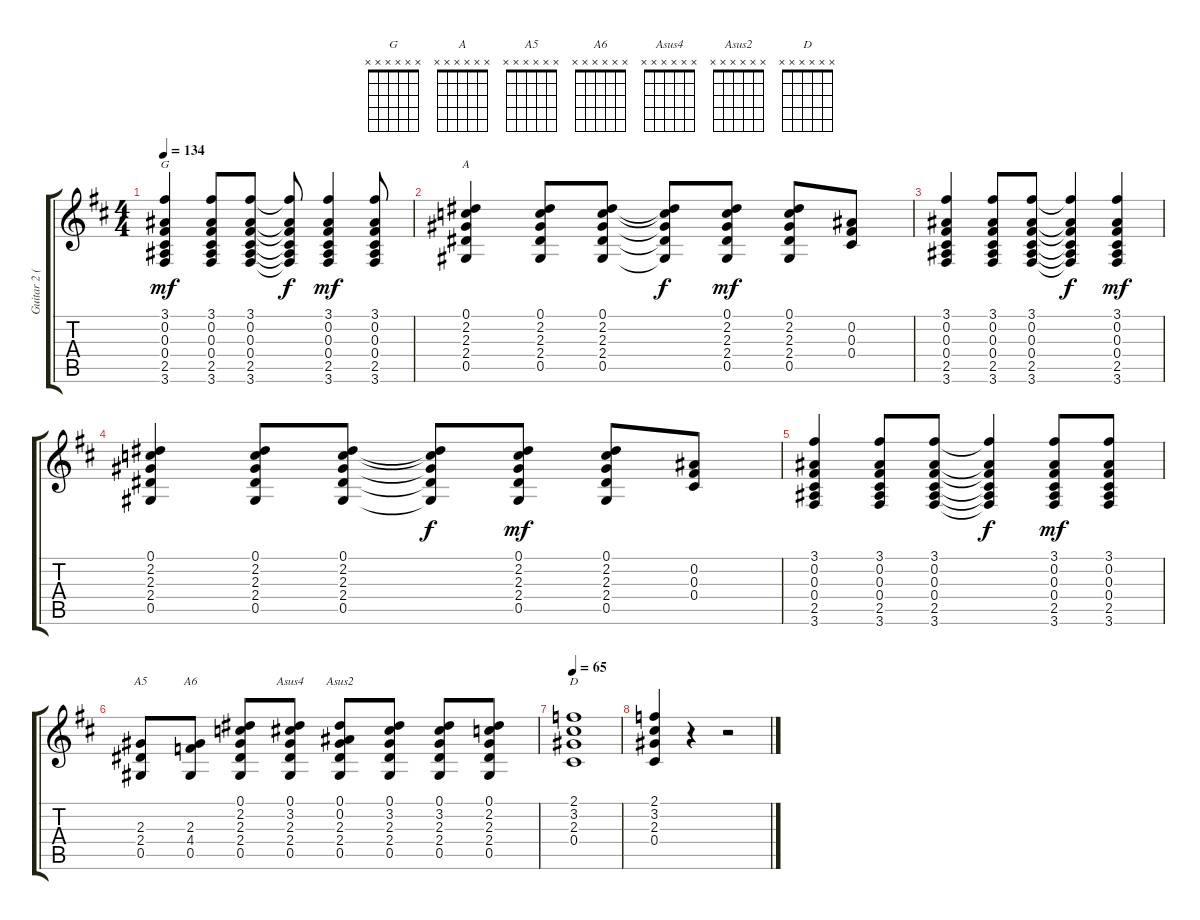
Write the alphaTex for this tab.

\track ("Guitar 2 (Izzy)" "Guitar 2 (") {instrument acousticguitarsteel}
\staff {score tabs}
\tuning (Eb4 Bb3 Gb3 Db3 Ab2 Eb2) {hide}
\chord ("G" x x x x x x)
\chord ("A" x x x x x x)
\chord ("A5" x x x x x x)
\chord ("A6" x x x x x x)
\chord ("Asus4" x x x x x x)
\chord ("Asus2" x x x x x x)
\chord ("D" x x x x x x)
\ts (4 4)
\tempo 134
\clef g2
\ks d
(3.1 0.2 0.3 0.4 2.5 3.6).4{ch "G" dy mf} (3.1 0.2 0.3 0.4 2.5 3.6).8 (3.1 0.2 0.3 0.4 2.5 3.6).8 (3.1{t} 0.2{t} 0.3{t} 0.4{t} 2.5{t} 3.6{t}).8{dy f} (3.1 0.2 0.3 0.4 2.5 3.6).4{dy mf} (3.1 0.2 0.3 0.4 2.5 3.6).8 |
(0.1 2.2 2.3 2.4 0.5).4{ch "A"} (0.1 2.2 2.3 2.4 0.5).8 (0.1 2.2 2.3 2.4 0.5).8 (0.1{t} 2.2{t} 2.3{t} 2.4{t} 0.5{t}).8{dy f} (0.1 2.2 2.3 2.4 0.5).8{dy mf} (0.1 2.2 2.3 2.4 0.5).8 (0.2 0.3 0.4).8 |
(3.1 0.2 0.3 0.4 2.5 3.6).4 (3.1 0.2 0.3 0.4 2.5 3.6).8 (3.1 0.2 0.3 0.4 2.5 3.6).8 (3.1{t} 0.2{t} 0.3{t} 0.4{t} 2.5{t} 3.6{t}).4{dy f} (3.1 0.2 0.3 0.4 2.5 3.6).4{dy mf} |
(0.1 2.2 2.3 2.4 0.5).4 (0.1 2.2 2.3 2.4 0.5).8 (0.1 2.2 2.3 2.4 0.5).8 (0.1{t} 2.2{t} 2.3{t} 2.4{t} 0.5{t}).8{dy f} (0.1 2.2 2.3 2.4 0.5).8{dy mf} (0.1 2.2 2.3 2.4 0.5).8 (0.2 0.3 0.4).8 |
(3.1 0.2 0.3 0.4 2.5 3.6).4 (3.1 0.2 0.3 0.4 2.5 3.6).8 (3.1 0.2 0.3 0.4 2.5 3.6).8 (3.1{t} 0.2{t} 0.3{t} 0.4{t} 2.5{t} 3.6{t}).4{dy f} (3.1 0.2 0.3 0.4 2.5 3.6).8{dy mf} (3.1 0.2 0.3 0.4 2.5 3.6).8 |
(2.3 2.4 0.5).8{ch "A5"} (2.3 4.4 0.5).8{ch "A6"} (0.1 2.2 2.3 2.4 0.5).8 (0.1 3.2 2.3 2.4 0.5).8{ch "Asus4"} (0.1 0.2 2.3 2.4 0.5).8{ch "Asus2"} (0.1 3.2 2.3 2.4 0.5).8 (0.1 3.2 2.3 2.4 0.5).8 (0.1 2.2 2.3 2.4 0.5).8 |
\tempo 65
(2.1 3.2 2.3 0.4).1{ch "D"} |
(2.1 3.2 2.3 0.4).4 r.4 r.2
